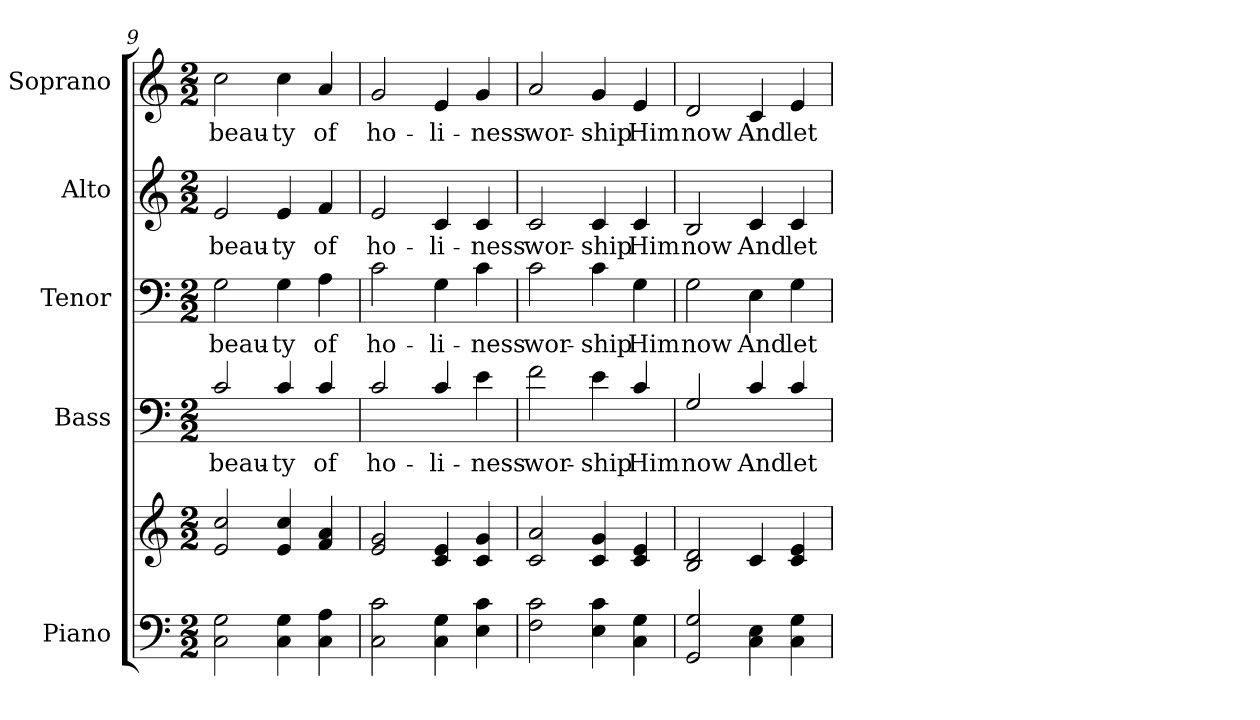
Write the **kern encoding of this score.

**kern	**kern	**kern	**text	**kern	**text	**kern	**text	**kern	**text
*part5	*part5	*part4	*part4	*part3	*part3	*part2	*part2	*part1	*part1
*staff6	*staff5	*staff4	*staff4	*staff3	*staff3	*staff2	*staff2	*staff1	*staff1
*I"Piano	*	*I"Bass	*	*I"Tenor	*	*I"Alto	*	*I"Soprano	*
*I'Pno.	*	*I'B.	*	*I'T.	*	*I'A.	*	*I'S.	*
*clefF4	*clefG2	*clefF4	*	*clefF4	*	*clefG2	*	*clefG2	*
*	*	*ITrd7c12	*	*	*	*	*	*	*
*k[]	*k[]	*k[]	*	*k[]	*	*k[]	*	*k[]	*
*C:	*C:	*C:	*	*C:	*	*C:	*	*C:	*
*M2/2	*M2/2	*M2/2	*	*M2/2	*	*M2/2	*	*M2/2	*
=9	=9	=9	=9	=9	=9	=9	=9	=9	=9
!	!	!	!LO:LY:b:color=#000000	!	!	!	!	!	!
!	!	!	!	!	!LO:LY:b:color=#000000	!	!	!	!
!	!	!	!	!	!	!	!LO:LY:b:color=#000000	!	!
!	!	!	!	!	!	!	!	!	!LO:LY:b:color=#000000
2Ci\ 2Gi	2ei/ 2cci	2Ci/	beau-	2Gi\	beau-	2ei/	beau-	2cci\	beau-
!	!	!	!LO:LY:b:color=#000000	!	!	!	!	!	!
!	!	!	!	!	!LO:LY:b:color=#000000	!	!	!	!
!	!	!	!	!	!	!	!LO:LY:b:color=#000000	!	!
!	!	!	!	!	!	!	!	!	!LO:LY:b:color=#000000
4Ci\ 4Gi	4ei/ 4cci	4Ci/	-ty	4Gi\	-ty	4ei/	-ty	4cci\	-ty
!	!	!	!LO:LY:b:color=#000000	!	!	!	!	!	!
!	!	!	!	!	!LO:LY:b:color=#000000	!	!	!	!
!	!	!	!	!	!	!	!LO:LY:b:color=#000000	!	!
!	!	!	!	!	!	!	!	!	!LO:LY:b:color=#000000
4Ci\ 4Ai	4fi/ 4ai	4Ci/	of	4Ai\	of	4fi/	of	4ai/	of
!!LO:PB:g=z
=10	=10	=10	=10	=10	=10	=10	=10	=10	=10
!	!	!	!LO:LY:b:color=#000000	!	!	!	!	!	!
!	!	!	!	!	!LO:LY:b:color=#000000	!	!	!	!
!	!	!	!	!	!	!	!LO:LY:b:color=#000000	!	!
!	!	!	!	!	!	!	!	!	!LO:LY:b:color=#000000
2Ci\ 2ci	2ei/ 2gi	2Ci/	ho-	2ci\	ho-	2ei/	ho-	2gi/	ho-
!	!	!	!LO:LY:b:color=#000000	!	!	!	!	!	!
!	!	!	!	!	!LO:LY:b:color=#000000	!	!	!	!
!	!	!	!	!	!	!	!LO:LY:b:color=#000000	!	!
!	!	!	!	!	!	!	!	!	!LO:LY:b:color=#000000
4Ci\ 4Gi	4ci/ 4ei	4Ci/	-li-	4Gi\	-li-	4ci/	-li-	4ei/	-li-
!	!	!	!LO:LY:b:color=#000000	!	!	!	!	!	!
!	!	!	!	!	!LO:LY:b:color=#000000	!	!	!	!
!	!	!	!	!	!	!	!LO:LY:b:color=#000000	!	!
!	!	!	!	!	!	!	!	!	!LO:LY:b:color=#000000
4Ei\ 4ci	4ci/ 4gi	4Ei\	-ness	4ci\	-ness	4ci/	-ness	4gi/	-ness
=11	=11	=11	=11	=11	=11	=11	=11	=11	=11
!	!	!	!LO:LY:b:color=#000000	!	!	!	!	!	!
!	!	!	!	!	!LO:LY:b:color=#000000	!	!	!	!
!	!	!	!	!	!	!	!LO:LY:b:color=#000000	!	!
!	!	!	!	!	!	!	!	!	!LO:LY:b:color=#000000
2Fi\ 2ci	2ci/ 2ai	2Fi\	wor-	2ci\	wor-	2ci/	wor-	2ai/	wor-
!	!	!	!LO:LY:b:color=#000000	!	!	!	!	!	!
!	!	!	!	!	!LO:LY:b:color=#000000	!	!	!	!
!	!	!	!	!	!	!	!LO:LY:b:color=#000000	!	!
!	!	!	!	!	!	!	!	!	!LO:LY:b:color=#000000
4Ei\ 4ci	4ci/ 4gi	4Ei\	-ship	4ci\	-ship	4ci/	-ship	4gi/	-ship
!	!	!	!LO:LY:b:color=#000000	!	!	!	!	!	!
!	!	!	!	!	!LO:LY:b:color=#000000	!	!	!	!
!	!	!	!	!	!	!	!LO:LY:b:color=#000000	!	!
!	!	!	!	!	!	!	!	!	!LO:LY:b:color=#000000
4Ci\ 4Gi	4ci/ 4ei	4Ci/	Him	4Gi\	Him	4ci/	Him	4ei/	Him
=12	=12	=12	=12	=12	=12	=12	=12	=12	=12
!	!	!	!LO:LY:b:color=#000000	!	!	!	!	!	!
!	!	!	!	!	!LO:LY:b:color=#000000	!	!	!	!
!	!	!	!	!	!	!	!LO:LY:b:color=#000000	!	!
!	!	!	!	!	!	!	!	!	!LO:LY:b:color=#000000
2GGi/ 2Gi	2Bi/ 2di	2GGi/	now	2Gi\	now	2Bi/	now	2di/	now
!	!	!	!LO:LY:b:color=#000000	!	!	!	!	!	!
!	!	!	!	!	!LO:LY:b:color=#000000	!	!	!	!
!	!	!	!	!	!	!	!LO:LY:b:color=#000000	!	!
!	!	!	!	!	!	!	!	!	!LO:LY:b:color=#000000
4Ci\ 4Ei	4ci/	4Ci/	And	4Ei\	And	4ci/	And	4ci/	And
!	!	!	!LO:LY:b:color=#000000	!	!	!	!	!	!
!	!	!	!	!	!LO:LY:b:color=#000000	!	!	!	!
!	!	!	!	!	!	!	!LO:LY:b:color=#000000	!	!
!	!	!	!	!	!	!	!	!	!LO:LY:b:color=#000000
4Ci\ 4Gi	4ci/ 4ei	4Ci/	let	4Gi\	let	4ci/	let	4ei/	let
=	=	=	=	=	=	=	=	=	=
*-	*-	*-	*-	*-	*-	*-	*-	*-	*-
